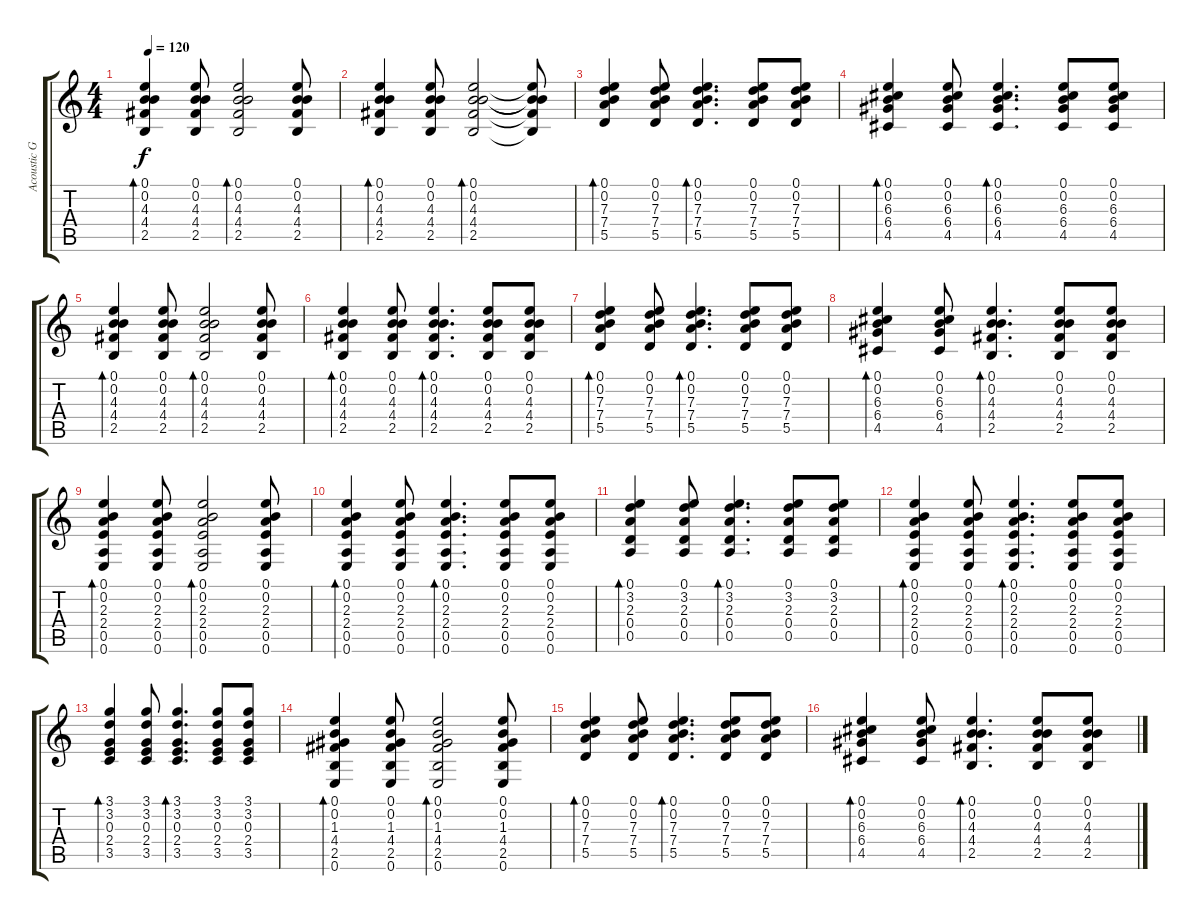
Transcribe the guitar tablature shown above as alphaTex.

\track ("Acoustic Guitar" "Acoustic G") {instrument acousticguitarsteel}
\staff {score tabs}
\tuning (E4 B3 G3 D3 A2 E2) {hide}
\ts (4 4)
\tempo 120
\clef g2
\ks c
(0.1 0.2 4.3 4.4 2.5).4{bd 120 dy f} (0.1 0.2 4.3 4.4 2.5).8 (0.1 0.2 4.3 4.4 2.5).2{bd 120} (0.1 0.2 4.3 4.4 2.5).8 |
(0.1 0.2 4.3 4.4 2.5).4{bd 120} (0.1 0.2 4.3 4.4 2.5).8 (0.1 0.2 4.3 4.4 2.5).2{bd 120} (0.1{t} 0.2{t} 4.3{t} 4.4{t} 2.5{t}).8 |
(0.1 0.2 7.3 7.4 5.5).4{bd 120} (0.1 0.2 7.3 7.4 5.5).8 (0.1 0.2 7.3 7.4 5.5).4{d bd 120} (0.1 0.2 7.3 7.4 5.5).8 (0.1 0.2 7.3 7.4 5.5).8 |
(0.1 0.2 6.3 6.4 4.5).4{bd 120} (0.1 0.2 6.3 6.4 4.5).8 (0.1 0.2 6.3 6.4 4.5).4{d bd 120} (0.1 0.2 6.3 6.4 4.5).8 (0.1 0.2 6.3 6.4 4.5).8 |
(0.1 0.2 4.3 4.4 2.5).4{bd 120} (0.1 0.2 4.3 4.4 2.5).8 (0.1 0.2 4.3 4.4 2.5).2{bd 120} (0.1 0.2 4.3 4.4 2.5).8 |
(0.1 0.2 4.3 4.4 2.5).4{bd 120} (0.1 0.2 4.3 4.4 2.5).8 (0.1 0.2 4.3 4.4 2.5).4{d bd 120} (0.1 0.2 4.3 4.4 2.5).8 (0.1 0.2 4.3 4.4 2.5).8 |
(0.1 0.2 7.3 7.4 5.5).4{bd 120} (0.1 0.2 7.3 7.4 5.5).8 (0.1 0.2 7.3 7.4 5.5).4{d bd 120} (0.1 0.2 7.3 7.4 5.5).8 (0.1 0.2 7.3 7.4 5.5).8 |
(0.1 0.2 6.3 6.4 4.5).4{bd 120} (0.1 0.2 6.3 6.4 4.5).8 (0.1 0.2 4.3 4.4 2.5).4{d bd 120} (0.1 0.2 4.3 4.4 2.5).8 (0.1 0.2 4.3 4.4 2.5).8 |
(0.1 0.2 2.3 2.4 0.5 0.6).4{bd 120} (0.1 0.2 2.3 2.4 0.5 0.6).8 (0.1 0.2 2.3 2.4 0.5 0.6).2{bd 120} (0.1 0.2 2.3 2.4 0.5 0.6).8 |
(0.1 0.2 2.3 2.4 0.5 0.6).4{bd 120} (0.1 0.2 2.3 2.4 0.5 0.6).8 (0.1 0.2 2.3 2.4 0.5 0.6).4{d bd 120} (0.1 0.2 2.3 2.4 0.5 0.6).8 (0.1 0.2 2.3 2.4 0.5 0.6).8 |
(0.1 3.2 2.3 0.4 0.5).4{bd 120} (0.1 3.2 2.3 0.4 0.5).8 (0.1 3.2 2.3 0.4 0.5).4{d bd 120} (0.1 3.2 2.3 0.4 0.5).8 (0.1 3.2 2.3 0.4 0.5).8 |
(0.1 0.2 2.3 2.4 0.5 0.6).4{bd 120} (0.1 0.2 2.3 2.4 0.5 0.6).8 (0.1 0.2 2.3 2.4 0.5 0.6).4{d bd 120} (0.1 0.2 2.3 2.4 0.5 0.6).8 (0.1 0.2 2.3 2.4 0.5 0.6).8 |
(3.1 3.2 0.3 2.4 3.5).4{bd 120} (3.1 3.2 0.3 2.4 3.5).8 (3.1 3.2 0.3 2.4 3.5).4{d bd 120} (3.1 3.2 0.3 2.4 3.5).8 (3.1 3.2 0.3 2.4 3.5).8 |
(0.1 0.2 1.3 4.4 2.5 0.6).4{bd 120} (0.1 0.2 1.3 4.4 2.5 0.6).8 (0.1 0.2 1.3 4.4 2.5 0.6).2{bd 120} (0.1 0.2 1.3 4.4 2.5 0.6).8 |
(0.1 0.2 7.3 7.4 5.5).4{bd 120} (0.1 0.2 7.3 7.4 5.5).8 (0.1 0.2 7.3 7.4 5.5).4{d bd 120} (0.1 0.2 7.3 7.4 5.5).8 (0.1 0.2 7.3 7.4 5.5).8 |
(0.1 0.2 6.3 6.4 4.5).4{bd 120} (0.1 0.2 6.3 6.4 4.5).8 (0.1 0.2 4.3 4.4 2.5).4{d bd 120} (0.1 0.2 4.3 4.4 2.5).8 (0.1 0.2 4.3 4.4 2.5).8
